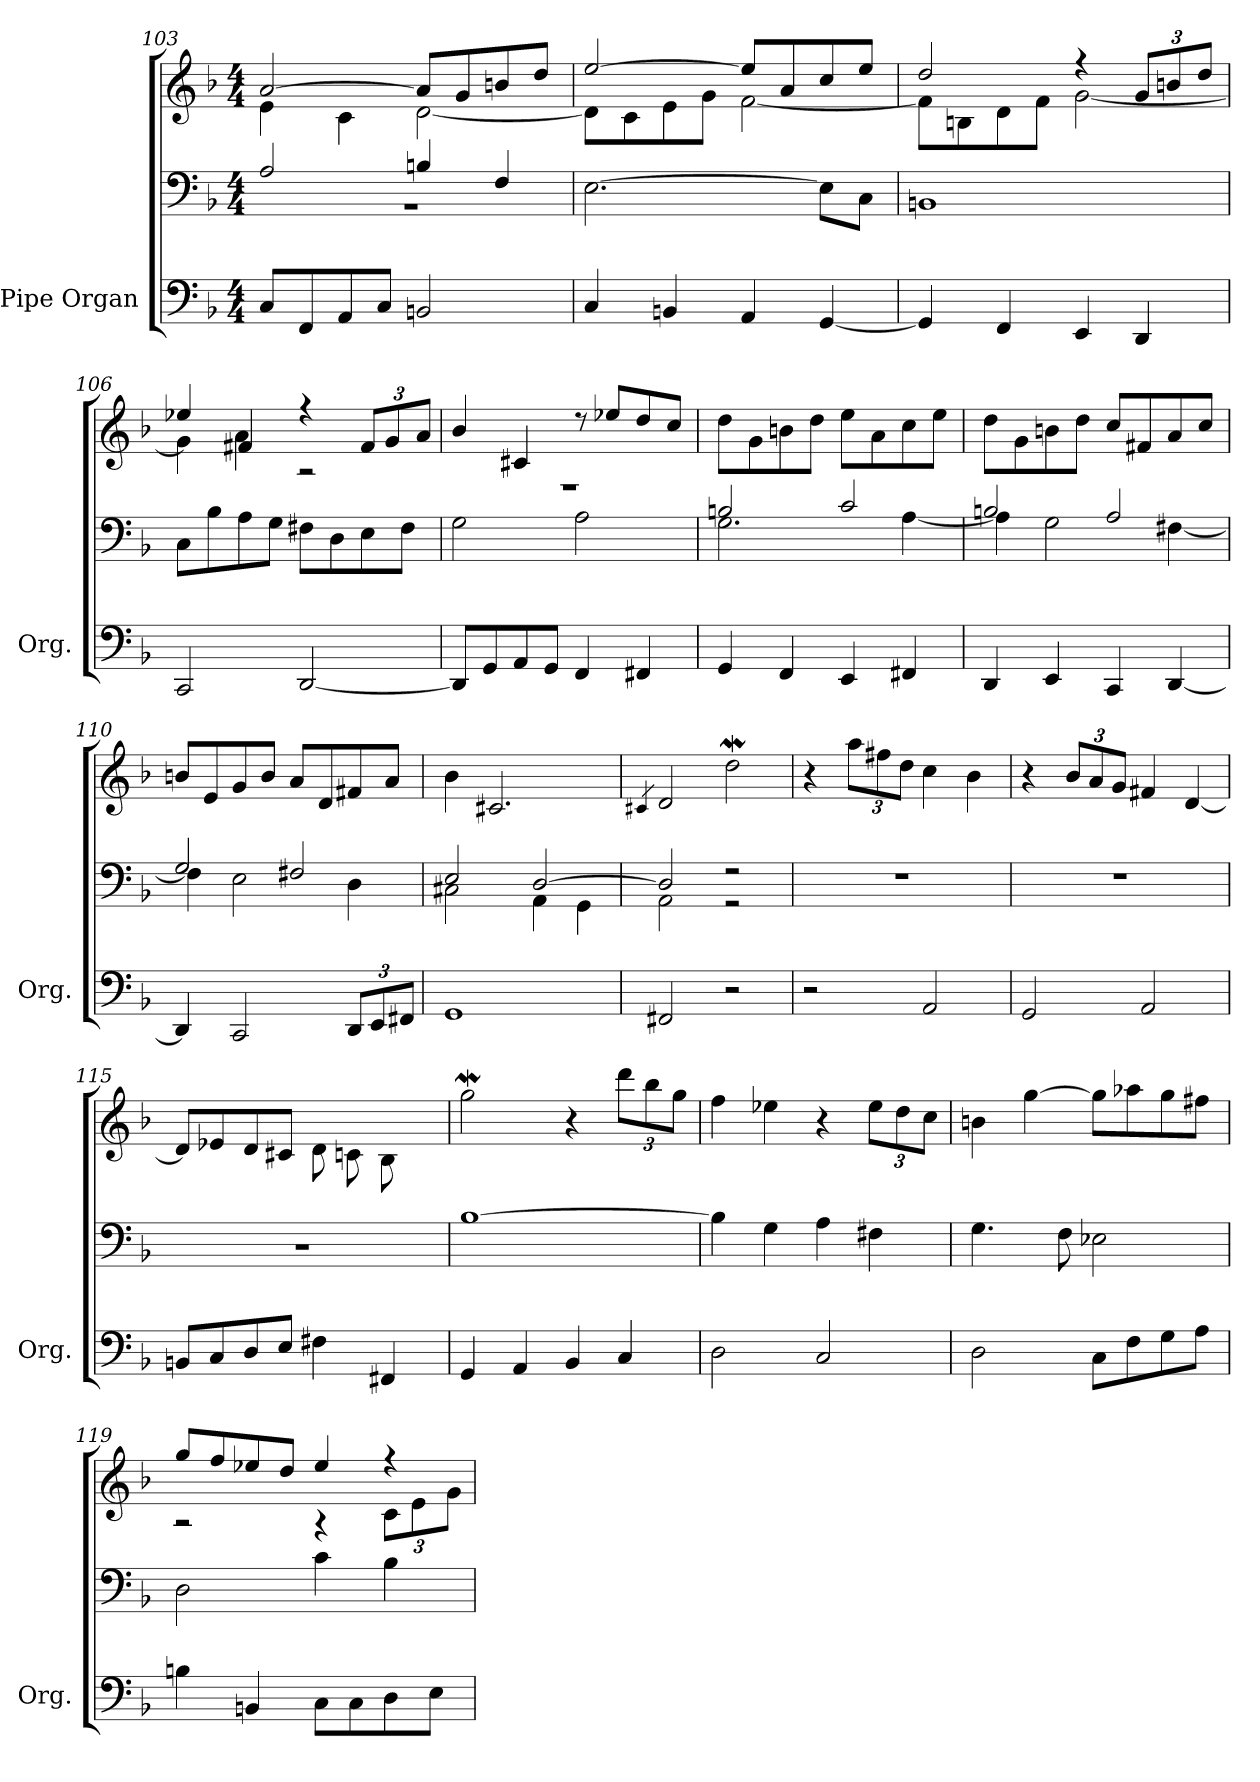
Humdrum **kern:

**kern	**kern	**kern
*part1	*part1	*part1
*staff3	*staff2	*staff1
*I"Pipe Organ	*	*
*I'Org.	*	*
*clefF4	*clefF4	*clefG2
*k[b-]	*k[b-]	*k[b-]
*M4/4	*M4/4	*M4/4
=103	=103	=103
*	*^	*^
8C/L	2A/	1r	[2a/	4e\
8FF/	.	.	.	.
8AA/	.	.	.	4c\
8C/J	.	.	.	.
2BBn/	4Bn/	.	8a/L]	[2d\
.	.	.	8g/	.
.	4F/	.	8bn/	.
.	.	.	8dd/J	.
*	*v	*v	*	*
=104	=104	=104	=104
4C/	[2.E\	[2ee/	8d\L]
.	.	.	8c\
4BBn/	.	.	8e\
.	.	.	8g\J
4AA/	.	8ee/L]	[2f\
.	.	8a/	.
[4GG/	8E\L]	8cc/	.
.	8C\J	8ee/J	.
!!LO:LB:g=z	!!
=105	=105	=105	=105
4GG/]	1BBn	2dd/	8f\L]
.	.	.	8Bn\
4FF/	.	.	8d\
.	.	.	8f\J
4EE/	.	4r	[2g\
*	*	*Xbrackettup	*
4DD/	.	12g/L	.
.	.	12bn/	.
.	.	12dd/J	.
=106	=106	=106	=106
2CC/	8C\L	4ee-X/	4g\]
.	8B-\	.	.
.	8A\	4f#X/	4a\
.	8G\J	.	.
[2DD/	8F#X\L	4r	2r
.	8D\	.	.
.	8E\	12f#/L	.
.	.	12g/	.
.	8F#\J	.	.
.	.	12a/J	.
=107	=107	=107	=107
8DD/L]	2G\	4b-/	1r
8GG/	.	.	.
8AA/	.	4c#X/	.
8GG/J	.	.	.
4FF/	2A\	8r	.
.	.	8ee-X/L	.
4FF#X/	.	8dd/	.
.	.	8cc/J	.
*	*	*v	*v
=108	=108	=108
*	*^	*
4GG/	2Bn/	2.G\	8dd\L
.	.	.	8g\
4FF/	.	.	8bn\
.	.	.	8dd\J
4EE/	2c/	.	8ee\L
.	.	.	8a\
4FF#X/	.	[4A\	8cc\
.	.	.	8ee\J
!!LO:LB:g=z
=109	=109	=109	=109
4DD/	2Bn/	4A\]	8dd\L
.	.	.	8g\
4EE/	.	2G\	8bn\
.	.	.	8dd\J
4CC/	2A/	.	8cc/L
.	.	.	8f#X/
[4DD/	.	[4F#X\	8a/
.	.	.	8cc/J
=110	=110	=110	=110
4DD/]	2G/	4F#\]	8bn/L
.	.	.	8e/
2CC/	.	2E\	8g/
.	.	.	8b/J
.	2F#X/	.	8a/L
.	.	.	8d/
*Xbrackettup	*	*	*
12DD/L	.	4D\	8f#X/
12EE/	.	.	.
.	.	.	8a/J
12FF#X/J	.	.	.
=111	=111	=111	=111
1GG	2E/	2C#X\	4b-\
.	.	.	2.c#X/
.	[2D/	4AA\	.
.	.	4GG\	.
=112	=112	=112	=112
.	.	.	4qc#X/
2FF#X/	2D/]	2AA\	2d/
2r	2r	2r	2ddW\
*	*v	*v	*
=113	=113	=113
2r	1r	4r
.	.	12aa\L
.	.	12ff#X\
.	.	12dd\J
2AA/	.	4cc\
.	.	4b-\
=114	=114	=114
2GG/	1r	4r
.	.	12b-/L
.	.	12a/
.	.	12g/J
2AA/	.	4f#X/
.	.	[4d/
!!LO:LB:g=z
=115	=115	=115
*	*^	*
8BBn/L	2..ryy	1r	8d/L]
8C/	.	.	8e-X/
8D/	.	.	8d/
8E/J	.	.	8c#X/J
4F#X\	.	.	8d\L
.	.	.	8cn\
4FF#X/	.	.	8B-\
.	8A/J	.	8ryy
*	*v	*v	*
=116	=116	=116
4GG/	[1B-	2ggW\
4AA/	.	.
4BB-/	.	4r
4C/	.	12ddd\L
.	.	12bb-\
.	.	12gg\J
=117	=117	=117
2D\	4B-\]	4ff\
.	4G\	4ee-X\
2C/	4A\	4r
.	4F#X\	12ee-\L
.	.	12dd\
.	.	12cc\J
=118	=118	=118
2D\	4.G\	4bn\
.	.	[4gg\
.	8F\	.
8C\L	2E-X\	8gg\L]
8F\	.	8aa-X\
8G\	.	8gg\
8A\J	.	8ff#i\J
!!LO:PB:g=z
=119	=119	=119
*	*	*^
4Bn\	2D\	8gg/L	2r
.	.	8ff/	.
4BBn/	.	8ee-X/	.
.	.	8dd/J	.
8C\L	4c\	4ee-/	4r
8C\	.	.	.
8D\	4B-\	4r	12c\L
.	.	.	12e\
8E\J	.	.	.
.	.	.	12g\J
*	*	*v	*v
=	=	=
*-	*-	*-
